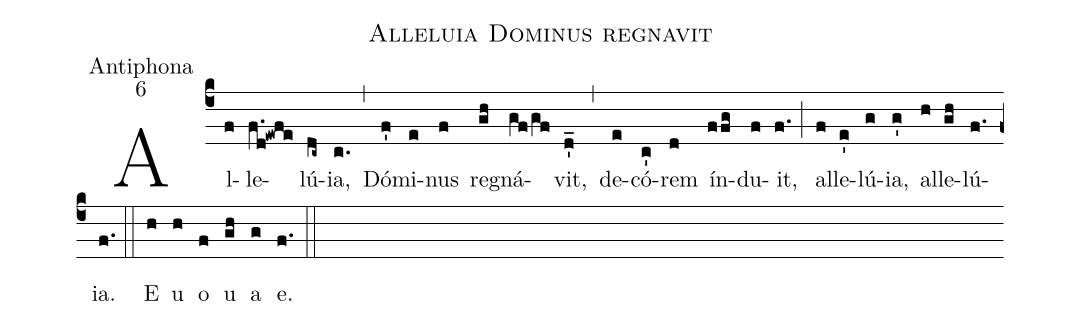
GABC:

name:Alleluia Dominus regnavit;
office-part:Antiphona;
mode:6;
%%
(c4) Al(f)le(f.d!ewfe)lú(dc~)ia,(c.) (,) Dó(f')mi(e)nus(f) re(gh)gná(gf/gf)vit,(d_') (,) de(e)có(c')rem(d) ín(ffg)du(f)it,(f.) (;) al(f)le(e')lú(g)ia,(g') al(h)le(gh)lú(f.)ia.(f.) (::) E(h) u(h) o(f) u(gh) a(g) e.(f.) (::)
